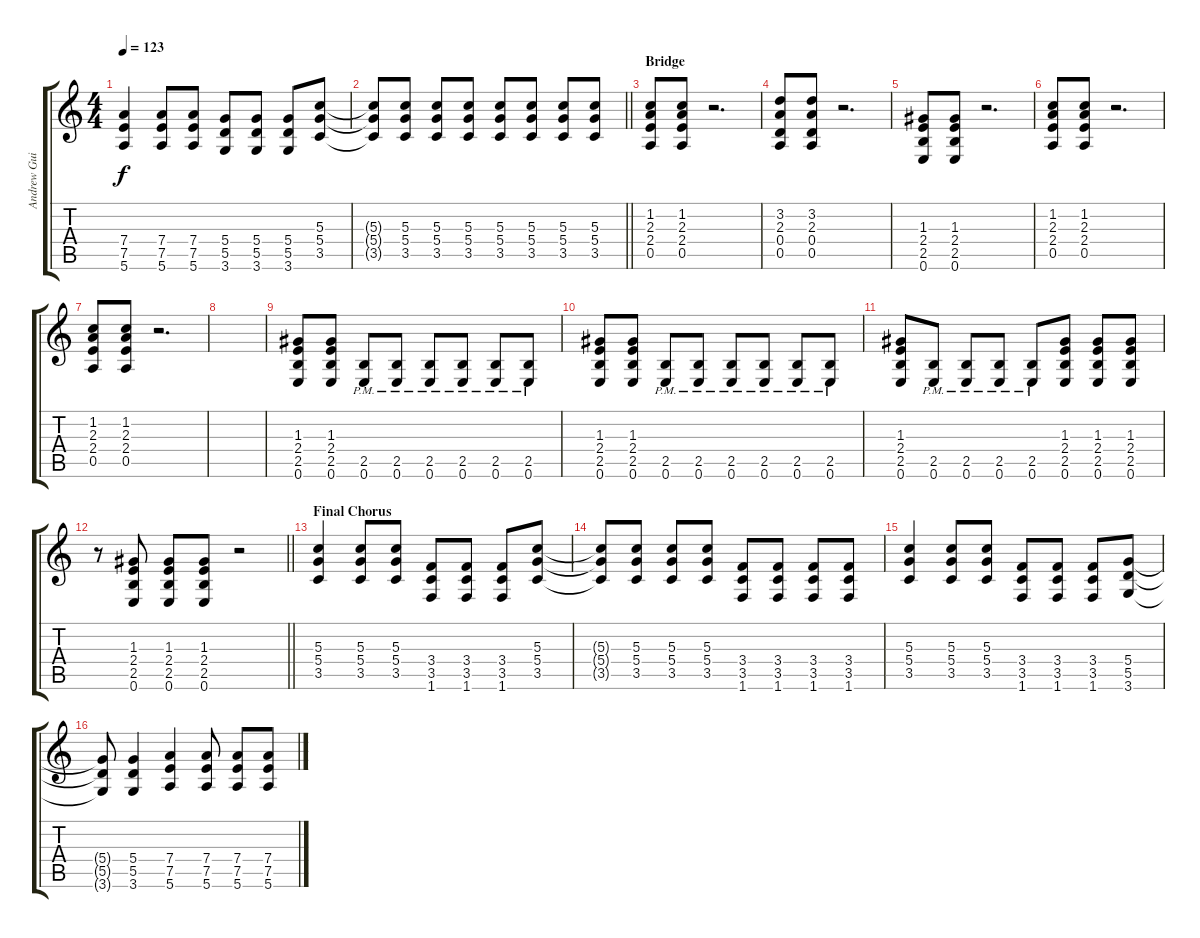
\track ("Andrew Guitar" "Andrew Gui") {instrument distortionguitar}
\staff {score tabs}
\tuning (E4 B3 G3 D3 A2 E2) {hide}
\ts (4 4)
\tempo 123
\clef g2
\ks c
(7.4 7.5 5.6).4{dy f} (7.4 7.5 5.6).8 (7.4 7.5 5.6).8 (5.4 5.5 3.6).8 (5.4 5.5 3.6).8 (5.4 5.5 3.6).8 (5.3 5.4 3.5).8 |
\barLineRight lightlight
(5.3{t} 5.4{t} 3.5{t}).8 (5.3 5.4 3.5).8 (5.3 5.4 3.5).8 (5.3 5.4 3.5).8 (5.3 5.4 3.5).8 (5.3 5.4 3.5).8 (5.3 5.4 3.5).8 (5.3 5.4 3.5).8 |
\section ("" "Bridge")
(1.2 2.3 2.4 0.5).8 (1.2 2.3 2.4 0.5).8 r.2{d} |
(3.2 2.3 0.4 0.5).8 (3.2 2.3 0.4 0.5).8 r.2{d} |
(1.3 2.4 2.5 0.6).8 (1.3 2.4 2.5 0.6).8 r.2{d} |
(1.2 2.3 2.4 0.5).8 (1.2 2.3 2.4 0.5).8 r.2{d} |
(1.2 2.3 2.4 0.5).8 (1.2 2.3 2.4 0.5).8 r.2{d} |
|
(1.3 2.4 2.5 0.6).8 (1.3 2.4 2.5 0.6).8 (2.5{pm} 0.6{pm}).8 (2.5{pm} 0.6{pm}).8 (2.5{pm} 0.6{pm}).8 (2.5{pm} 0.6{pm}).8 (2.5{pm} 0.6{pm}).8 (2.5{pm} 0.6{pm}).8 |
(1.3 2.4 2.5 0.6).8 (1.3 2.4 2.5 0.6).8 (2.5{pm} 0.6{pm}).8 (2.5{pm} 0.6{pm}).8 (2.5{pm} 0.6{pm}).8 (2.5{pm} 0.6{pm}).8 (2.5{pm} 0.6{pm}).8 (2.5{pm} 0.6{pm}).8 |
(1.3 2.4 2.5 0.6).8 (2.5{pm} 0.6{pm}).8 (2.5{pm} 0.6{pm}).8 (2.5{pm} 0.6{pm}).8 (2.5{pm} 0.6{pm}).8 (1.3 2.4 2.5 0.6).8 (1.3 2.4 2.5 0.6).8 (1.3 2.4 2.5 0.6).8 |
\barLineRight lightlight
r.8 (1.3 2.4 2.5 0.6).8 (1.3 2.4 2.5 0.6).8 (1.3 2.4 2.5 0.6).8 r.2 |
\section ("" "Final Chorus")
(5.3 5.4 3.5).4 (5.3 5.4 3.5).8 (5.3 5.4 3.5).8 (3.4 3.5 1.6).8 (3.4 3.5 1.6).8 (3.4 3.5 1.6).8 (5.3 5.4 3.5).8 |
(5.3{t} 5.4{t} 3.5{t}).8 (5.3 5.4 3.5).8 (5.3 5.4 3.5).8 (5.3 5.4 3.5).8 (3.4 3.5 1.6).8 (3.4 3.5 1.6).8 (3.4 3.5 1.6).8 (3.4 3.5 1.6).8 |
(5.3 5.4 3.5).4 (5.3 5.4 3.5).8 (5.3 5.4 3.5).8 (3.4 3.5 1.6).8 (3.4 3.5 1.6).8 (3.4 3.5 1.6).8 (5.4 5.5 3.6).8 |
(5.4{t} 5.5{t} 3.6{t}).8 (5.4 5.5 3.6).4 (7.4 7.5 5.6).4 (7.4 7.5 5.6).8 (7.4 7.5 5.6).8 (7.4 7.5 5.6).8
